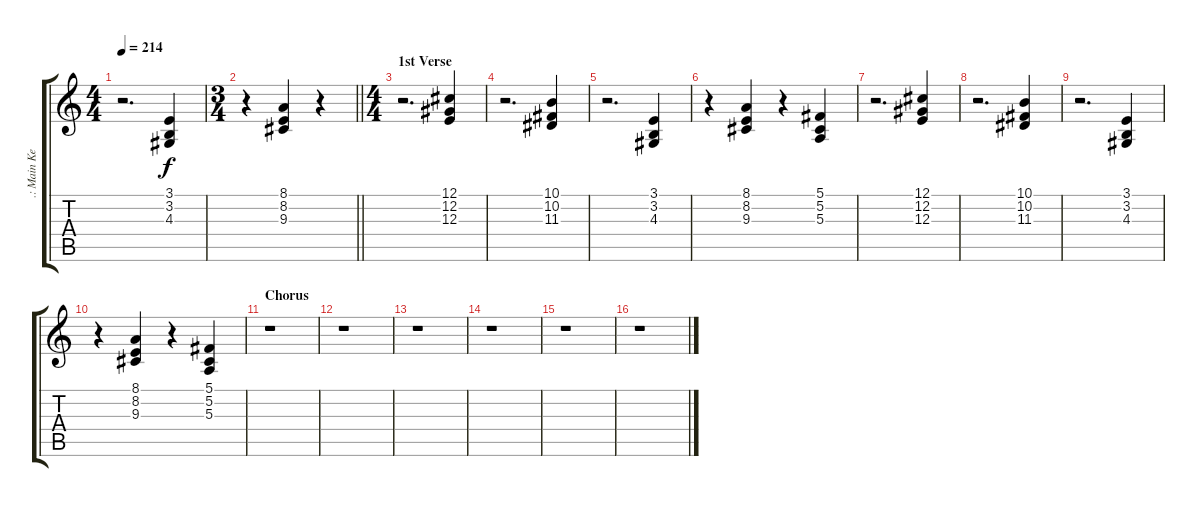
\track (".: Main Keyboard 2 :." ".: Main Ke") {instrument churchorgan}
\staff {score tabs}
\tuning (Db4 Ab3 E3 B2 Gb2 Db2) {hide}
\ts (4 4)
\tempo 214
\clef g2
\ks c
r.2{d dy f} (3.1 3.2 4.3).4 |
\ts (3 4)
\barLineRight lightlight
r.4 (8.1 8.2 9.3).4 r.4 |
\ts (4 4)
\section ("" "1st Verse")
r.2{d} (12.1 12.2 12.3).4 |
r.2{d} (10.1 10.2 11.3).4 |
r.2{d} (3.1 3.2 4.3).4 |
r.4 (8.1 8.2 9.3).4 r.4 (5.1 5.2 5.3).4 |
r.2{d} (12.1 12.2 12.3).4 |
r.2{d} (10.1 10.2 11.3).4 |
r.2{d} (3.1 3.2 4.3).4 |
r.4 (8.1 8.2 9.3).4 r.4 (5.1 5.2 5.3).4 |
\section ("" "Chorus")
r.1 |
r.1 |
r.1 |
r.1 |
r.1 |
r.1
